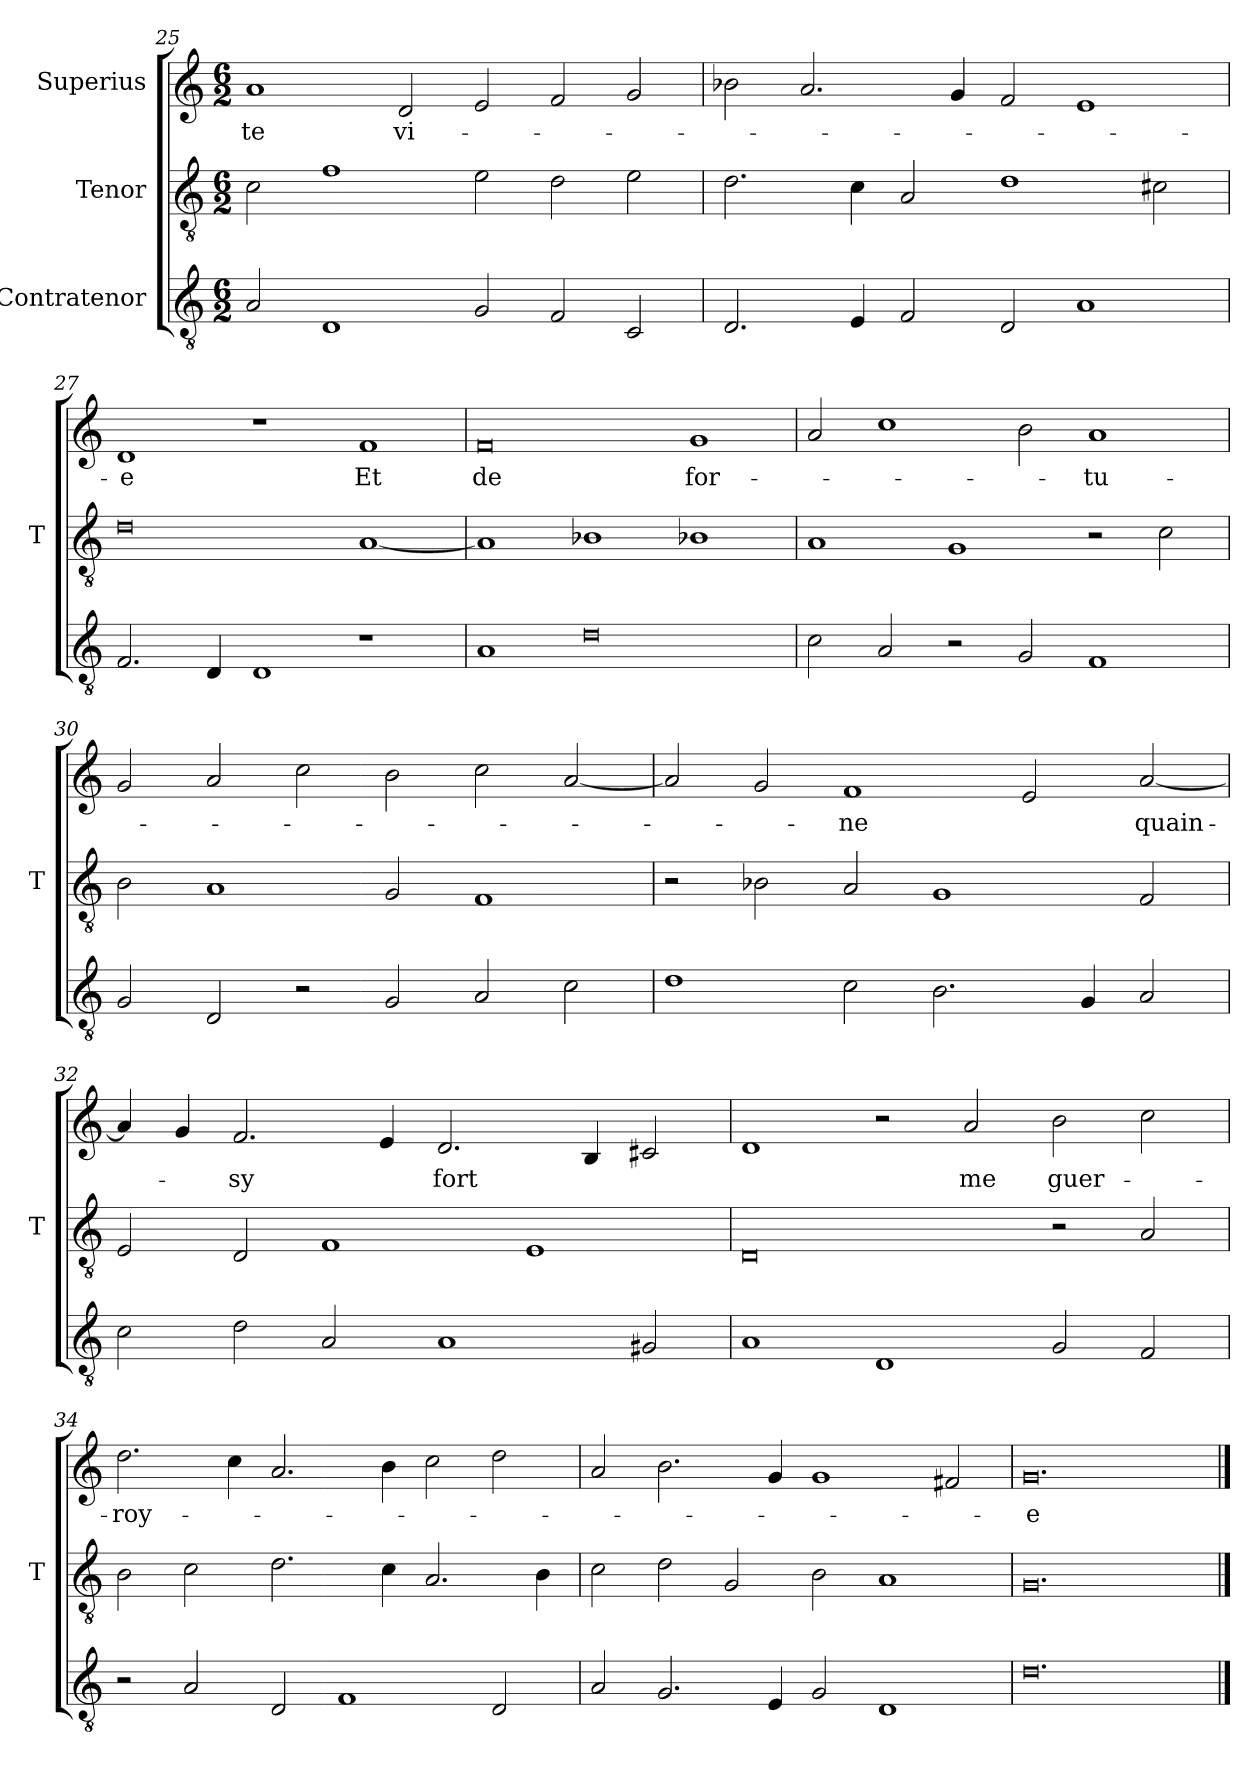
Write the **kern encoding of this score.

**kern	**kern	**kern	**text
*part3	*part2	*part1	*part1
*staff3	*staff2	*staff1	*staff1
*I"Contratenor	*I"Tenor	*I"Superius	*
*	*I'T	*	*
*clefGv2	*clefGv2	*clefG2	*
*M6/2	*M6/2	*M6/2	*
=25	=25	=25	=25
2A	2c	1a	-te
1D	1f	.	.
.	.	2d	vi-
2G	2e	2e	.
2F	2d	2f	.
2C	2e	2g	.
=26	=26	=26	=26
2.D	2.d	2b-X	.
.	.	2.a	.
4E	4c	.	.
2F	2A	.	.
.	.	4g	.
2D	1d	2f	.
1A	.	1e	.
.	2c#X	.	.
=27	=27	=27	=27
2.F	0d	1d	-e
4D	.	.	.
1D	.	1r	.
1r	[1A	1f	-Et
=28	=28	=28	=28
1A	1A]	0f	-de
0d	1B-X	.	.
.	1B-X	1g	for-
=29	=29	=29	=29
2c	1A	2a	.
2A	.	1cc	.
2r	1G	.	.
2G	.	2b	.
1F	2r	1a	-tu-
.	2c	.	.
=30	=30	=30	=30
2G	2B	2g	.
2D	1A	2a	.
2r	.	2cc	.
2G	2G	2b	.
2A	1F	2cc	.
2c	.	[2a	.
=31	=31	=31	=31
1d	2r	2a]	.
.	2B-X	2g	.
2c	2A	1f	-ne
2.B	1G	.	.
.	.	2e	.
4G	.	.	.
2A	2F	[2a	quain-
=32	=32	=32	=32
2c	2E	4a]	.
.	.	4g	.
2d	2D	2.f	-sy
2A	1F	.	.
.	.	4e	.
1A	.	2.d	-fort
.	1E	.	.
.	.	4B	.
2G#X	.	2c#X	.
=33	=33	=33	=33
1A	0D	1d	.
1D	.	2r	.
.	.	2a	-me
2G	2r	2b	guer-
2F	2A	2cc	.
=34	=34	=34	=34
2r	2B	2.dd	-roy-
2A	2c	.	.
.	.	4cc	.
2D	2.d	2.a	.
1F	.	.	.
.	4c	4b	.
.	2.A	2cc	.
2D	.	2dd	.
.	4B	.	.
=35	=35	=35	=35
2A	2c	2a	.
2.G	2d	2.b	.
.	2G	.	.
4E	.	4g	.
2G	2B	1g	.
1D	1A	.	.
.	.	2f#X	.
=36	=36	=36	=36
0.d	0.G	0.g	-e
==	==	==	==
*-	*-	*-	*-
